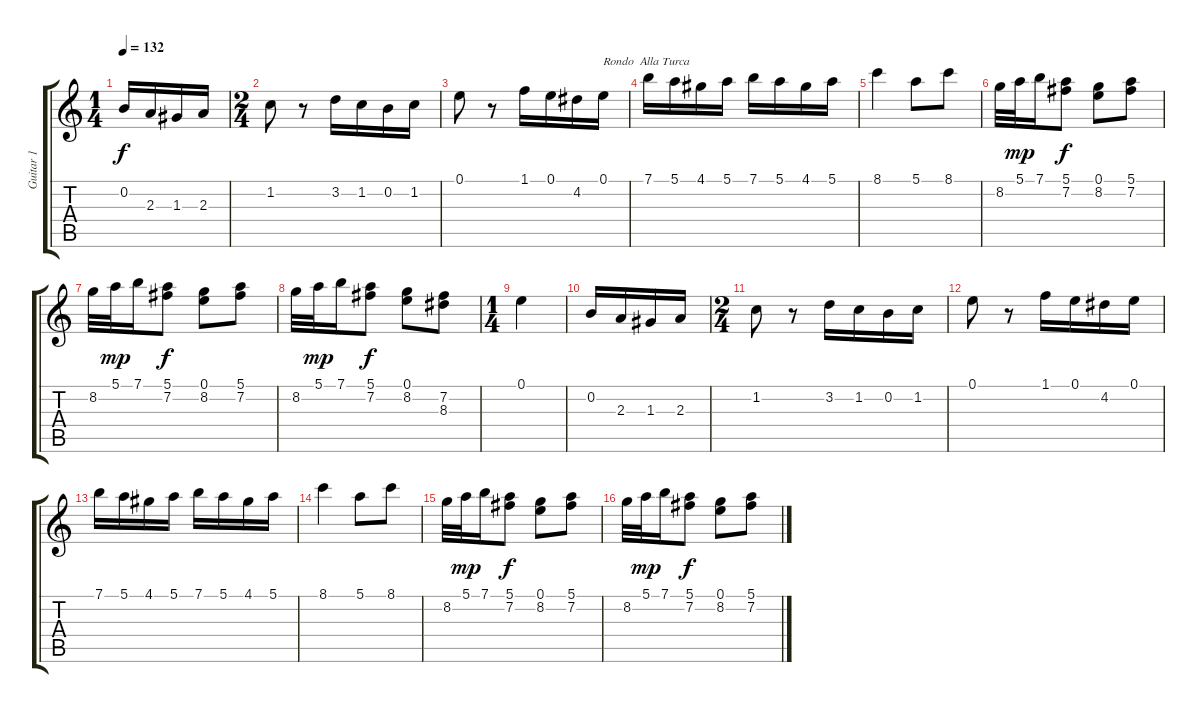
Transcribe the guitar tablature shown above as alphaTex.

\track ("Guitar 1" "Guitar 1") {instrument acousticguitarnylon}
\staff {score tabs}
\tuning (E4 B3 G3 D3 A2 E2) {hide}
\ts (1 4)
\tempo 132
\clef g2
\ks c
0.2.16{dy f instrument acousticguitarnylon} 2.3.16 1.3.16 2.3.16 |
\ts (2 4)
1.2.8 r.8 3.2.16 1.2.16 0.2.16 1.2.16 |
0.1.8 r.8 1.1.16 0.1.16 4.2.16 0.1.16{txt "Rondo  Alla Turca"} |
7.1.16 5.1.16 4.1.16 5.1.16 7.1.16 5.1.16 4.1.16 5.1.16 |
8.1.4 5.1.8 8.1.8 |
8.2.32 5.1.32{dy mp} 7.1.16 (5.1 7.2).8{dy f} (0.1 8.2).8 (5.1 7.2).8 |
8.2.32 5.1.32{dy mp} 7.1.16 (5.1 7.2).8{dy f} (0.1 8.2).8 (5.1 7.2).8 |
8.2.32 5.1.32{dy mp} 7.1.16 (5.1 7.2).8{dy f} (0.1 8.2).8 (7.2 8.3).8 |
\ts (1 4)
0.1.4 |
0.2.16 2.3.16 1.3.16 2.3.16 |
\ts (2 4)
1.2.8 r.8 3.2.16 1.2.16 0.2.16 1.2.16 |
0.1.8 r.8 1.1.16 0.1.16 4.2.16 0.1.16 |
7.1.16 5.1.16 4.1.16 5.1.16 7.1.16 5.1.16 4.1.16 5.1.16 |
8.1.4 5.1.8 8.1.8 |
8.2.32 5.1.32{dy mp} 7.1.16 (5.1 7.2).8{dy f} (0.1 8.2).8 (5.1 7.2).8 |
8.2.32 5.1.32{dy mp} 7.1.16 (5.1 7.2).8{dy f} (0.1 8.2).8 (5.1 7.2).8
